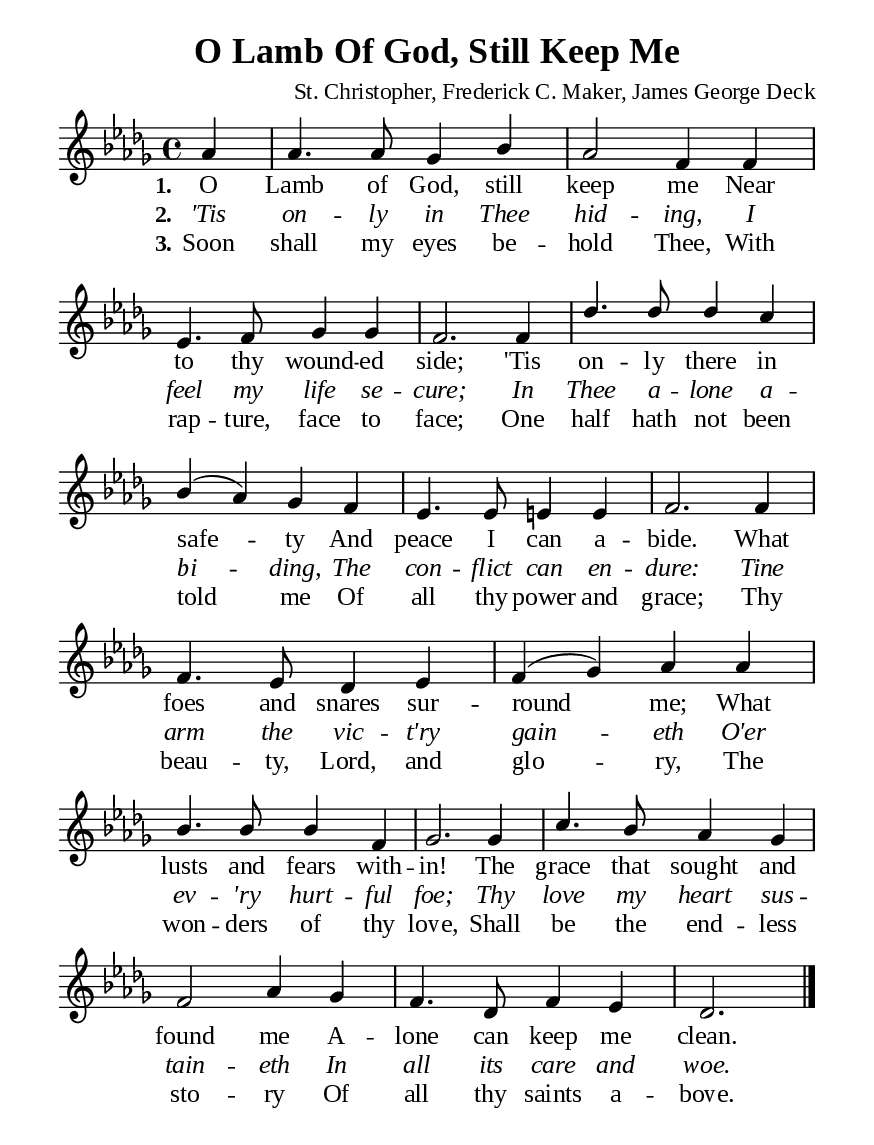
\version "2.18.2"

\header {
  title = "O Lamb Of God, Still Keep Me"
  composer = "St. Christopher, Frederick C. Maker, James George Deck"
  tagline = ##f
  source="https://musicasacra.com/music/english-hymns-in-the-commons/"
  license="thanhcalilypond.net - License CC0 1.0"
}

global= {
  \key des \major
  \time 4/4
  \override Score.BarNumber.break-visibility = ##(#f #f #f)
  \override Lyrics.LyricSpace.minimum-distance = #2.0
}

\paper {
  #(set-paper-size "a5")
  top-margin = 10\mm
  bottom-margin = 5\mm
  left-margin = 10\mm
  right-margin = 10\mm
  indent = #0
  #(define fonts
	 (make-pango-font-tree "Liberation Serif"
	 		       "Liberation Serif"
			       "Liberation Serif"
			       (/ 20 20)))
  system-system-spacing = #'((basic-distance . 2.5) (padding . 2.5))
}

printItalic = \with {
  \override LyricText.font-shape = #'italic
}

% Verse music
musicVerseSoprano = \relative c'' {
                    \partial 4 aes4 |
  aes4. aes8 ges4 bes |
  aes2 f4 f |
  ees4. f8 ges4 ges |
  f2.  f4 |
  des'4. des8 des4 c |
  bes (aes) ges f |
  ees4. ees8 e!4 e |
  f2. f4 |
  f4. ees8 des4 ees |
  f (ges) aes aes |
  bes4. bes8 bes4 f |
  ges2. ges4 |
  c4. bes8 aes4 ges |
  f2 aes4 ges |
  f4. des8 f4 ees |
                    des2. \bar "|."
}

% Verse lyrics
verseOne = \lyricmode {
  \set stanza = #"1."
  O Lamb of God, still keep me
  Near to thy wound -- ed side;
  'Tis on -- ly there in safe -- ty
  And peace I can a -- bide.
  What foes and snares sur -- round me;
  What lusts and fears with -- in!
  The grace that sought and found me
  A -- lone can keep me clean.
}

verseTwo = \lyricmode {
  \set stanza = #"2."
  'Tis on -- ly in Thee hid -- ing,
  I feel my life se -- cure;
  In Thee a -- lone a -- bi -- ding,
  The con -- flict can en -- dure:
  Tine arm the vic -- t'ry gain -- eth
  O'er ev -- 'ry hurt -- ful foe;
  Thy love my heart sus -- tain -- eth
  In all its care and woe.
}

verseThree = \lyricmode {
  \set stanza = #"3."
  Soon shall my eyes be -- hold Thee,
  With rap -- ture, face to face;
  One half hath not been told me
  Of all thy power and grace;
  Thy beau -- ty, Lord, and glo -- ry,
  The won -- ders of thy love,
  Shall be the end -- less sto -- ry
  Of all thy saints a -- bove.
}

% Layout
\score {
    \new ChoirStaff <<
      \new Staff <<
        \clef "treble"
        \new Voice = "sopranos" { \global \stemUp \slurUp \musicVerseSoprano }
      >>
      \new Lyrics \lyricsto sopranos \verseOne
      \new Lyrics \printItalic \lyricsto sopranos \verseTwo
      \new Lyrics \lyricsto sopranos \verseThree
    >>
}
